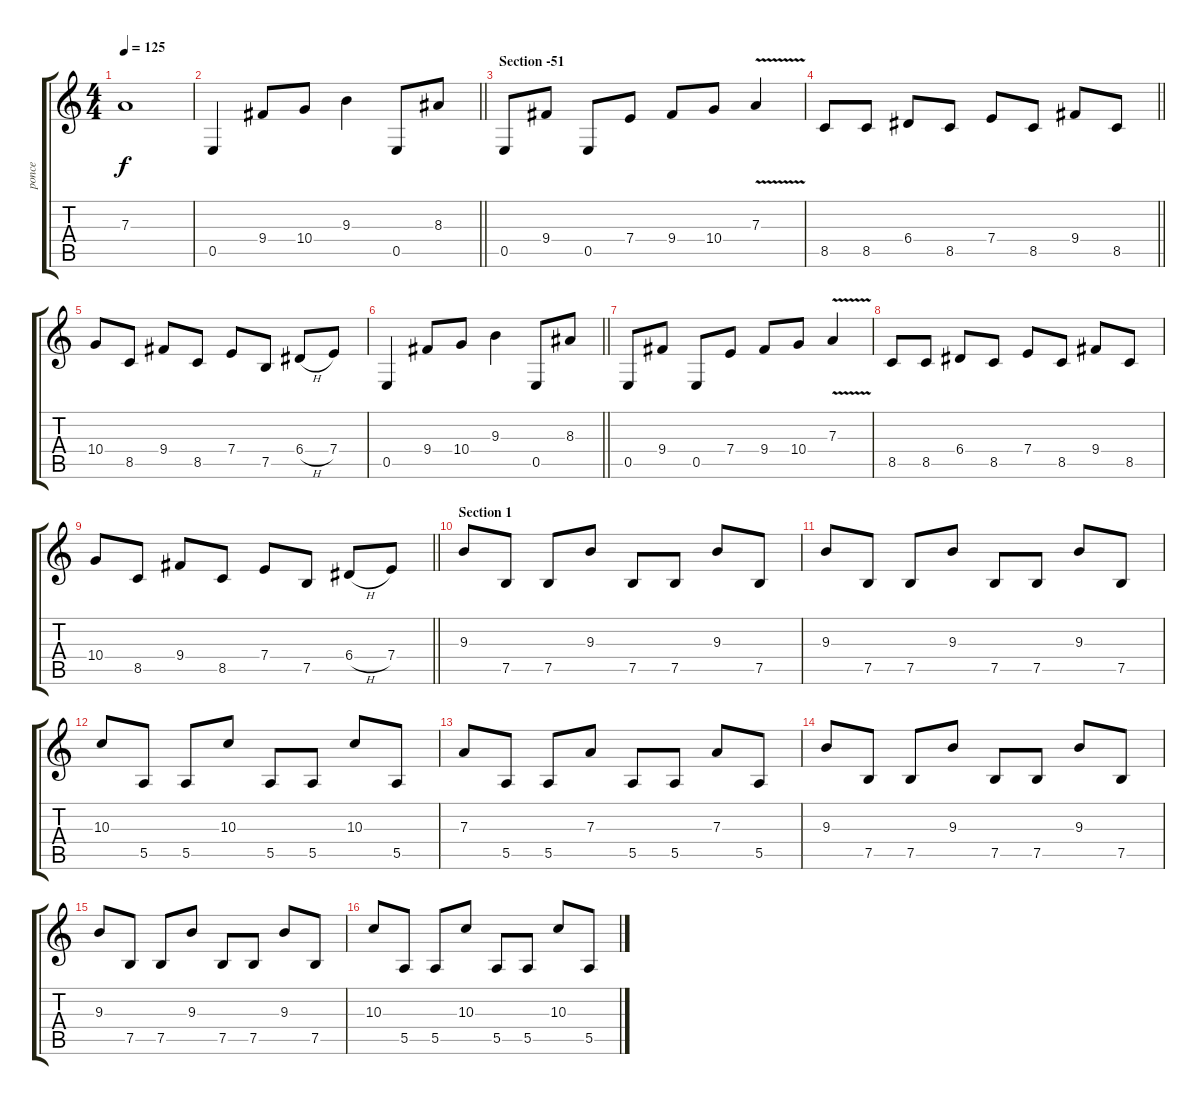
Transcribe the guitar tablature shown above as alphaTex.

\track ("ponce" "ponce") {instrument overdrivenguitar}
\staff {score tabs}
\tuning (B3 Gb3 D3 A2 E2 B1) {hide}
\ts (4 4)
\tempo 125
\clef g2
\ks c
7.3{t}.1{dy f} |
\barLineRight lightlight
0.5.4 9.4.8 10.4.8 9.3.4 0.5.8 8.3.8 |
\section ("" "Section -51")
0.5.8 9.4.8 0.5.8 7.4.8 9.4.8 10.4.8 7.3{v}.4 |
\barLineRight lightlight
8.5.8 8.5.8 6.4.8 8.5.8 7.4.8 8.5.8 9.4.8 8.5.8 |
10.4.8 8.5.8 9.4.8 8.5.8 7.4.8 7.5.8 6.4{h}.8 7.4.8 |
\barLineRight lightlight
0.5.4 9.4.8 10.4.8 9.3.4 0.5.8 8.3.8 |
0.5.8 9.4.8 0.5.8 7.4.8 9.4.8 10.4.8 7.3{v}.4 |
8.5.8 8.5.8 6.4.8 8.5.8 7.4.8 8.5.8 9.4.8 8.5.8 |
\barLineRight lightlight
10.4.8 8.5.8 9.4.8 8.5.8 7.4.8 7.5.8 6.4{h}.8 7.4.8 |
\section ("" "Section 1")
9.3.8 7.5.8 7.5.8 9.3.8 7.5.8 7.5.8 9.3.8 7.5.8 |
9.3.8 7.5.8 7.5.8 9.3.8 7.5.8 7.5.8 9.3.8 7.5.8 |
10.3.8 5.5.8 5.5.8 10.3.8 5.5.8 5.5.8 10.3.8 5.5.8 |
7.3.8 5.5.8 5.5.8 7.3.8 5.5.8 5.5.8 7.3.8 5.5.8 |
9.3.8 7.5.8 7.5.8 9.3.8 7.5.8 7.5.8 9.3.8 7.5.8 |
9.3.8 7.5.8 7.5.8 9.3.8 7.5.8 7.5.8 9.3.8 7.5.8 |
10.3.8 5.5.8 5.5.8 10.3.8 5.5.8 5.5.8 10.3.8 5.5.8
